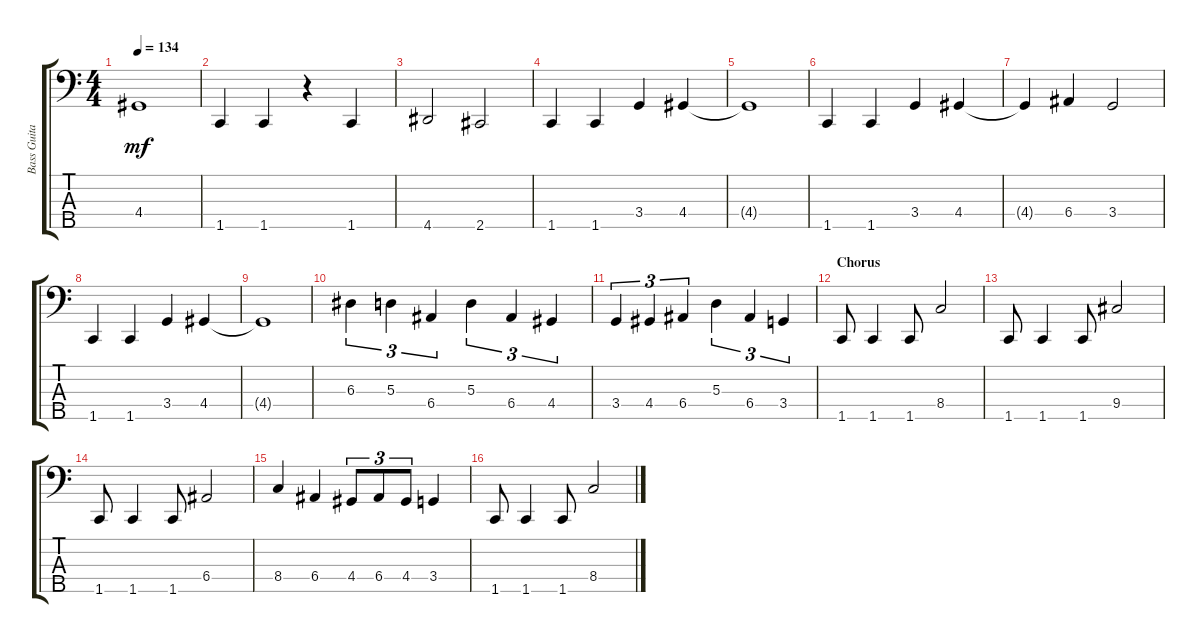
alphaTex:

\track ("Bass Guitar" "Bass Guita") {instrument electricbassfinger}
\staff {score tabs}
\tuning (G2 D2 A1 E1 B0) {hide}
\ts (4 4)
\tempo 134
\clef f4
\ks c
4.4{t}.1{dy mf} |
1.5.4 1.5.4 r.4 1.5.4 |
4.5.2 2.5.2 |
1.5.4 1.5.4 3.4.4 4.4.4 |
4.4{t}.1 |
1.5.4 1.5.4 3.4.4 4.4.4 |
4.4{t}.4 6.4.4 3.4.2 |
1.5.4 1.5.4 3.4.4 4.4.4 |
4.4{t}.1 |
6.3.4{tu (3 2)} 5.3.4{tu (3 2)} 6.4.4{tu (3 2)} 5.3.4{tu (3 2)} 6.4.4{tu (3 2)} 4.4.4{tu (3 2)} |
3.4.4{tu (3 2)} 4.4.4{tu (3 2)} 6.4.4{tu (3 2)} 5.3.4{tu (3 2)} 6.4.4{tu (3 2)} 3.4.4{tu (3 2)} |
\section ("" "Chorus")
1.5.8 1.5.4 1.5.8 8.4.2 |
1.5.8 1.5.4 1.5.8 9.4.2 |
1.5.8 1.5.4 1.5.8 6.4.2 |
8.4.4 6.4.4 4.4.8{tu (3 2)} 6.4.8{tu (3 2)} 4.4.8{tu (3 2)} 3.4.4 |
1.5.8 1.5.4 1.5.8 8.4.2
